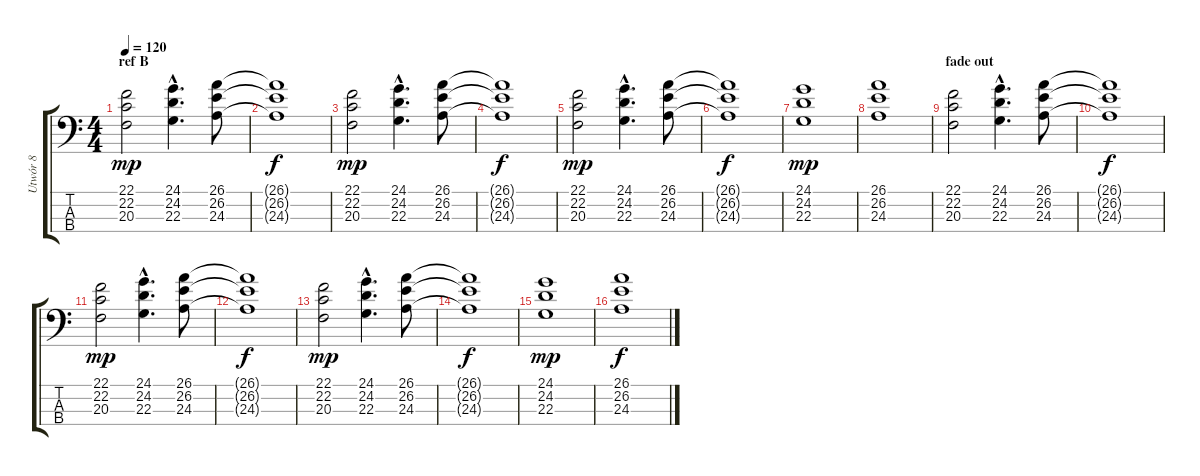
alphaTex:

\track ("Utwór 8" "Utwór 8") {instrument stringensemble1}
\staff {score tabs}
\tuning (G2 D2 A1 E1) {hide}
\ts (4 4)
\section ("" "ref B")
\tempo 120
\clef f4
\ks c
(22.1 22.2 20.3).2{dy mp} (24.1{hac} 24.2{hac} 22.3{hac}).4{d} (26.1 26.2 24.3).8 |
(26.1{t} 26.2{t} 24.3{t}).1{dy f} |
(22.1 22.2 20.3).2{dy mp} (24.1{hac} 24.2{hac} 22.3{hac}).4{d} (26.1 26.2 24.3).8 |
(26.1{t} 26.2{t} 24.3{t}).1{dy f} |
(22.1 22.2 20.3).2{dy mp} (24.1{hac} 24.2{hac} 22.3{hac}).4{d} (26.1 26.2 24.3).8 |
(26.1{t} 26.2{t} 24.3{t}).1{dy f} |
(24.1 24.2 22.3).1{dy mp} |
(26.1 26.2 24.3).1 |
\section ("" "fade out")
(22.1 22.2 20.3).2 (24.1{hac} 24.2{hac} 22.3{hac}).4{d} (26.1 26.2 24.3).8 |
(26.1{t} 26.2{t} 24.3{t}).1{dy f} |
(22.1 22.2 20.3).2{dy mp} (24.1{hac} 24.2{hac} 22.3{hac}).4{d} (26.1 26.2 24.3).8 |
(26.1{t} 26.2{t} 24.3{t}).1{dy f} |
(22.1 22.2 20.3).2{dy mp} (24.1{hac} 24.2{hac} 22.3{hac}).4{d} (26.1 26.2 24.3).8 |
(26.1{t} 26.2{t} 24.3{t}).1{dy f} |
(24.1 24.2 22.3).1{dy mp} |
(26.1 26.2 24.3).1{dy f}
